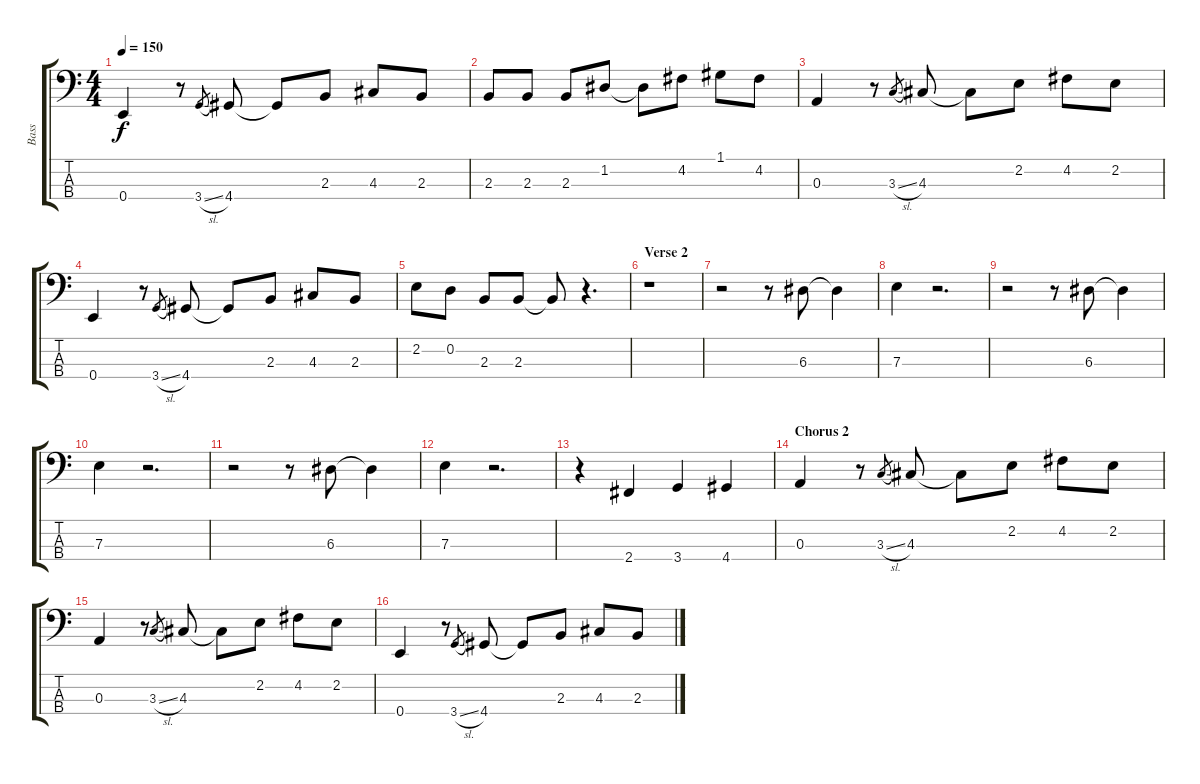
\track ("Bass" "Bass") {instrument acousticguitarnylon}
\staff {score tabs}
\tuning (G2 D2 A1 E1) {hide}
\ts (4 4)
\tempo 150
\clef f4
\ks c
0.4.4{dy f} r.8 3.4{sl}.8{gr} 4.4.8 4.4{t}.8 2.3.8 4.3.8 2.3.8 |
2.3.8 2.3.8 2.3.8 1.2.8 1.2{t}.8 4.2.8 1.1.8 4.2.8 |
0.3.4 r.8 3.3{sl}.8{gr} 4.3.8 4.3{t}.8 2.2.8 4.2.8 2.2.8 |
0.4.4 r.8 3.4{sl}.8{gr} 4.4.8 4.4{t}.8 2.3.8 4.3.8 2.3.8 |
2.2.8 0.2.8 2.3.8 2.3.8 2.3{t}.8 r.4{d} |
\section ("" "Verse 2")
r.1 |
r.2 r.8 6.3.8 6.3{t}.4 |
7.3.4 r.2{d} |
r.2 r.8 6.3.8 6.3{t}.4 |
7.3.4 r.2{d} |
r.2 r.8 6.3.8 6.3{t}.4 |
7.3.4 r.2{d} |
r.4 2.4.4 3.4.4 4.4.4 |
\section ("" "Chorus 2")
0.3.4 r.8 3.3{sl}.8{gr} 4.3.8 4.3{t}.8 2.2.8 4.2.8 2.2.8 |
0.3.4 r.8 3.3{sl}.8{gr} 4.3.8 4.3{t}.8 2.2.8 4.2.8 2.2.8 |
0.4.4 r.8 3.4{sl}.8{gr} 4.4.8 4.4{t}.8 2.3.8 4.3.8 2.3.8
